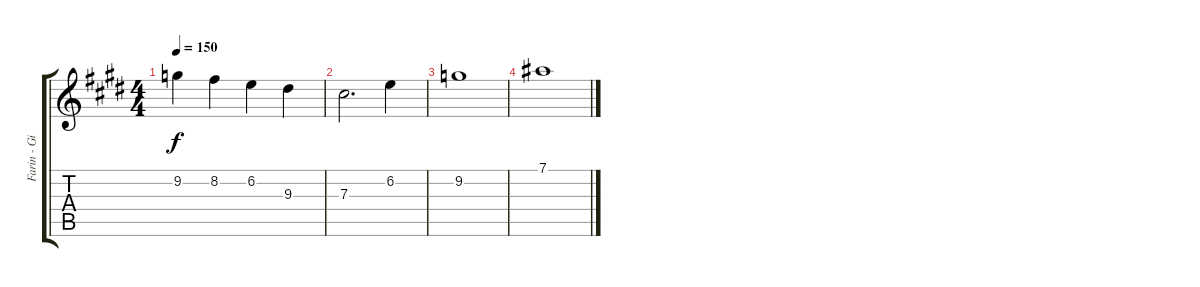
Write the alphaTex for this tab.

\track ("Farin - Gitarre Solo" "Farin - Gi") {instrument distortionguitar}
\staff {score tabs}
\tuning (Eb4 Bb3 Gb3 Db3 Ab2 Eb2) {hide}
\ts (4 4)
\tempo 150
\clef g2
\ks e
9.2.4{dy f} 8.2.4 6.2.4 9.3.4 |
7.3.2{d} 6.2.4 |
9.2.1 |
7.1.1
